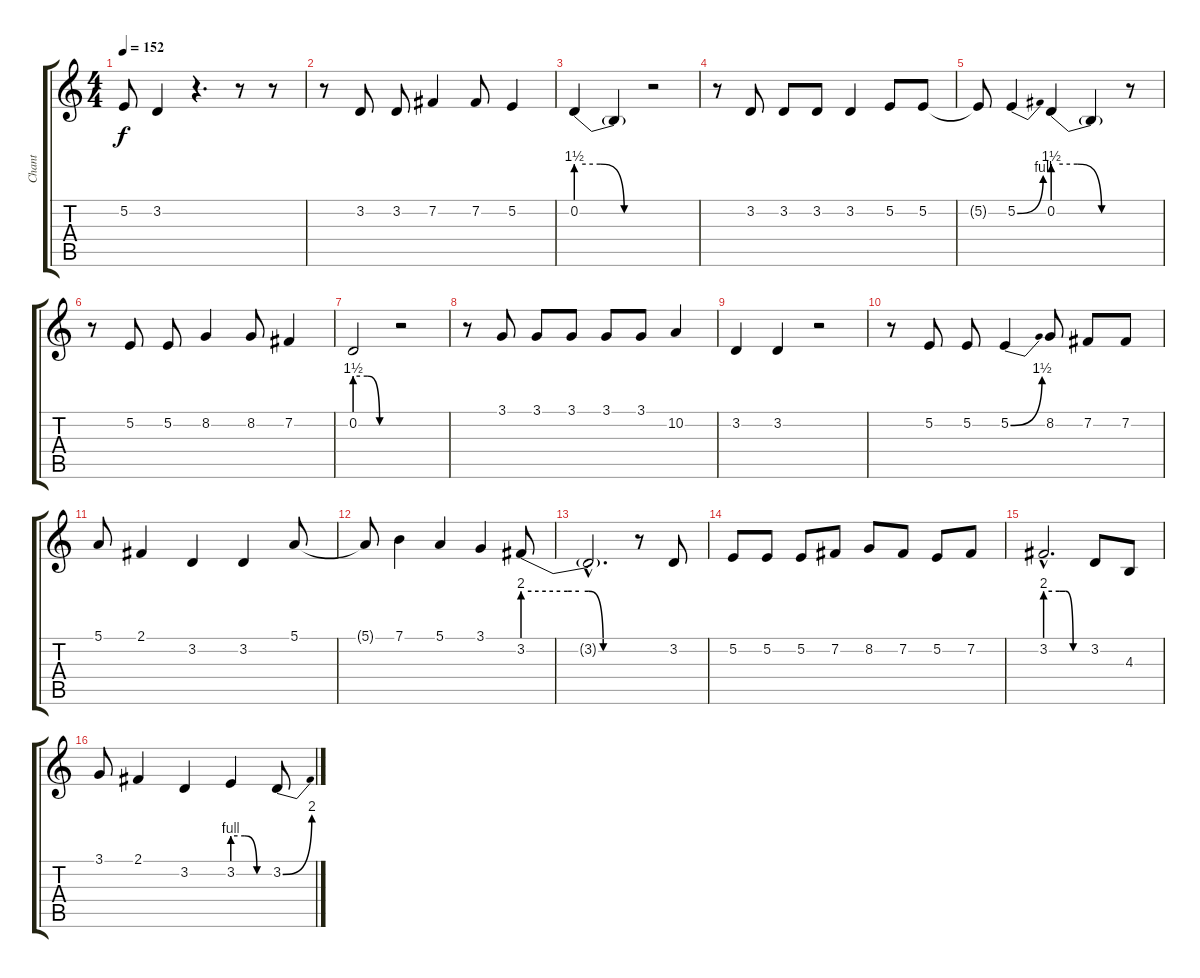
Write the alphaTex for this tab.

\track ("Chant" "Chant") {instrument lead2sawtooth}
\staff {score tabs}
\tuning (E4 B3 G3 D3 A2 E2) {hide}
\ts (4 4)
\tempo 152
\clef g2
\ks c
5.2{t}.8{dy f} 3.2.4 r.4{d} r.8 r.8 |
r.8 3.2.8 3.2.8 7.2.4 7.2.8 5.2.4 |
0.2{be (custom 0 6 20 6 40 0 60 0)}.4 0.2{t}.4 r.2 |
r.8 3.2.8 3.2.8 3.2.8 3.2.4 5.2.8 5.2.8 |
5.2{t}.8 5.2{be (bend 0 0 60 4)}.4 0.2{be (custom 0 6 20 6 40 0 60 0)}.4 0.2{t}.4 r.8 |
r.8 5.2.8 5.2.8 8.2.4 8.2.8 7.2.4 |
0.2{be (custom 0 6 20 6 40 0 60 0)}.2 r.2 |
r.8 3.1.8 3.1.8 3.1.8 3.1.8 3.1.8 10.2.4 |
3.2.4 3.2.4 r.2 |
r.8 5.2.8 5.2.8 5.2{be (bend 0 0 60 6)}.4 8.2.8 7.2.8 7.2.8 |
5.1.8 2.1.4 3.2.4 3.2.4 5.1.8 |
5.1{t}.8 7.1.4 5.1.4 3.1.4 3.2{be (custom 0 8 20 8 24 8 30 8 35 8 43 0 60 0)}.8 |
3.2{hac t}.2{d} r.8 3.2.8 |
5.2.8 5.2.8 5.2.8 7.2.8 8.2.8 7.2.8 5.2.8 7.2.8 |
3.2{be (custom 0 8 20 8 29 8 40 0 60 0) hac}.2{d} 3.2.8 4.3.8 |
3.1.8 2.1.4 3.2.4 3.2{be (custom 0 4 20 4 40 0 60 0)}.4 3.2{be (bend 0 0 60 8)}.8
